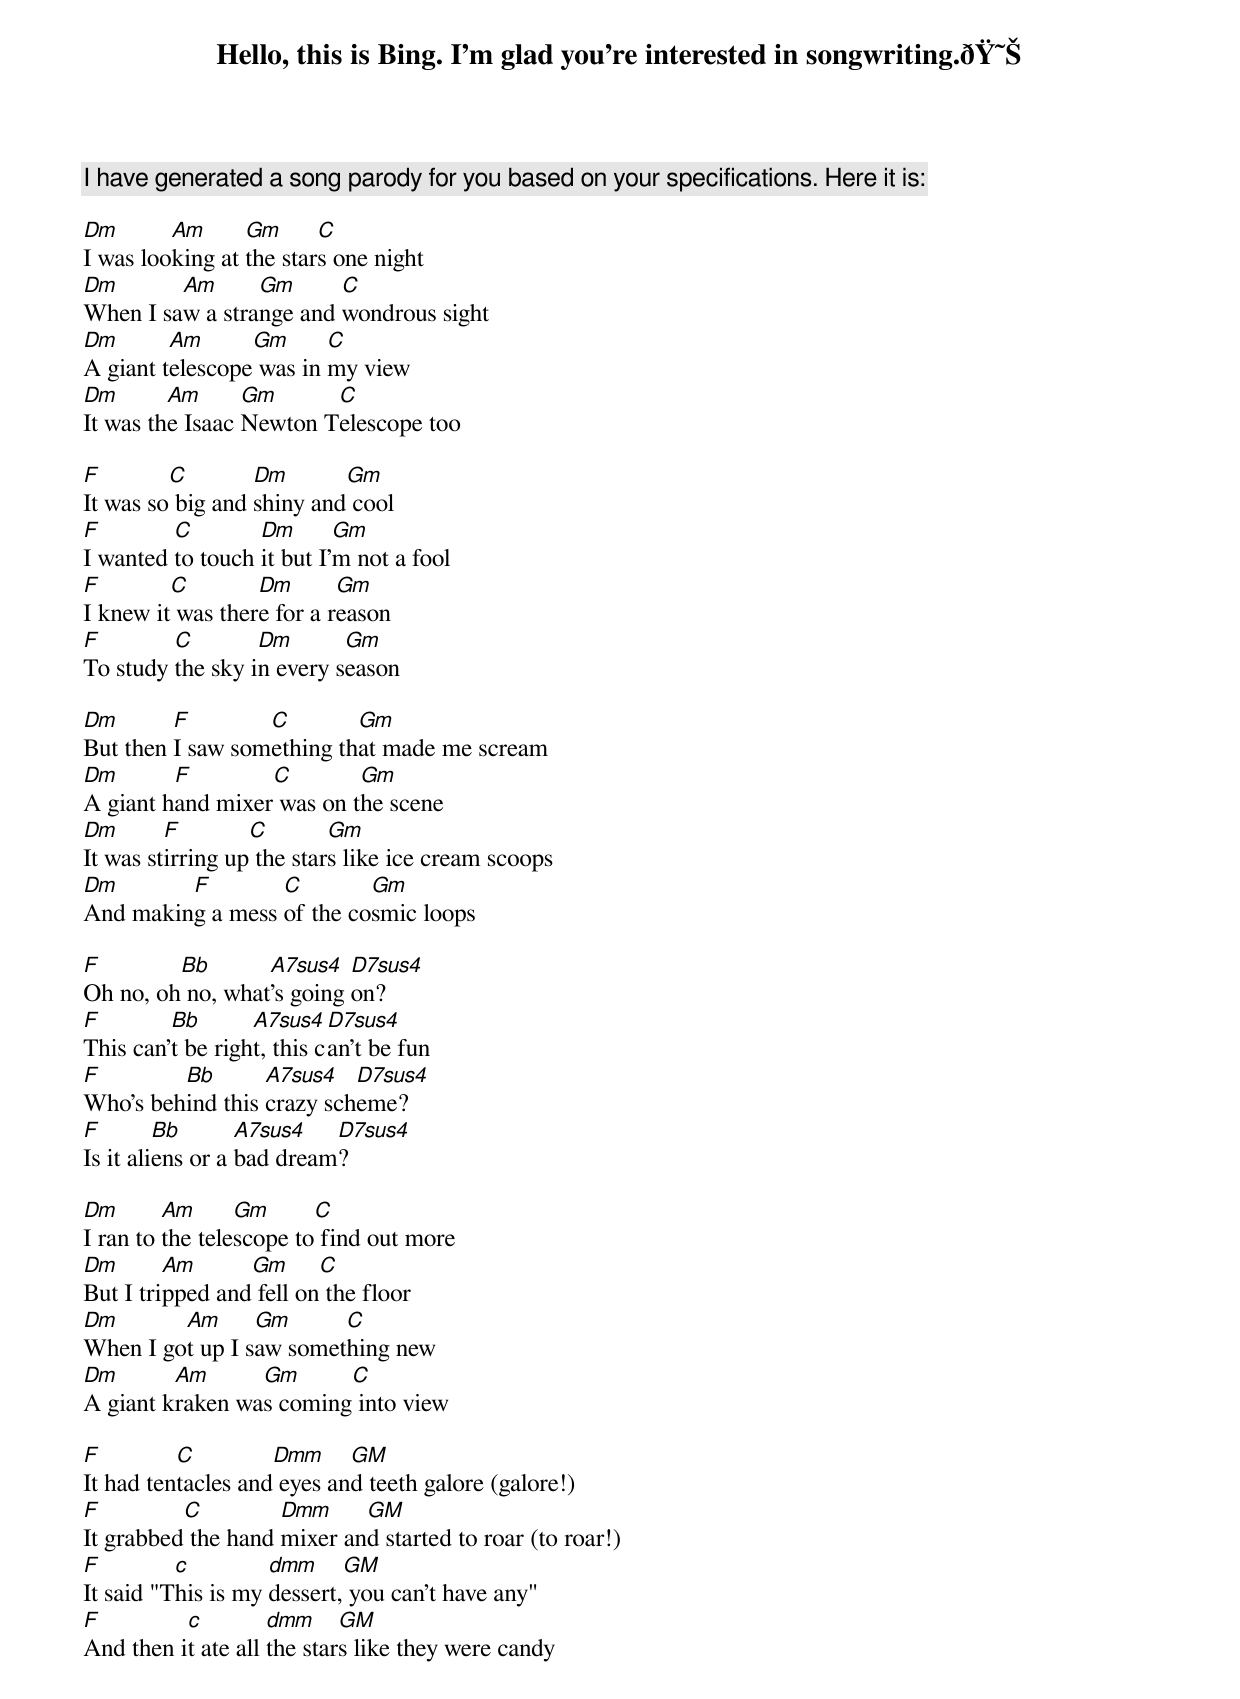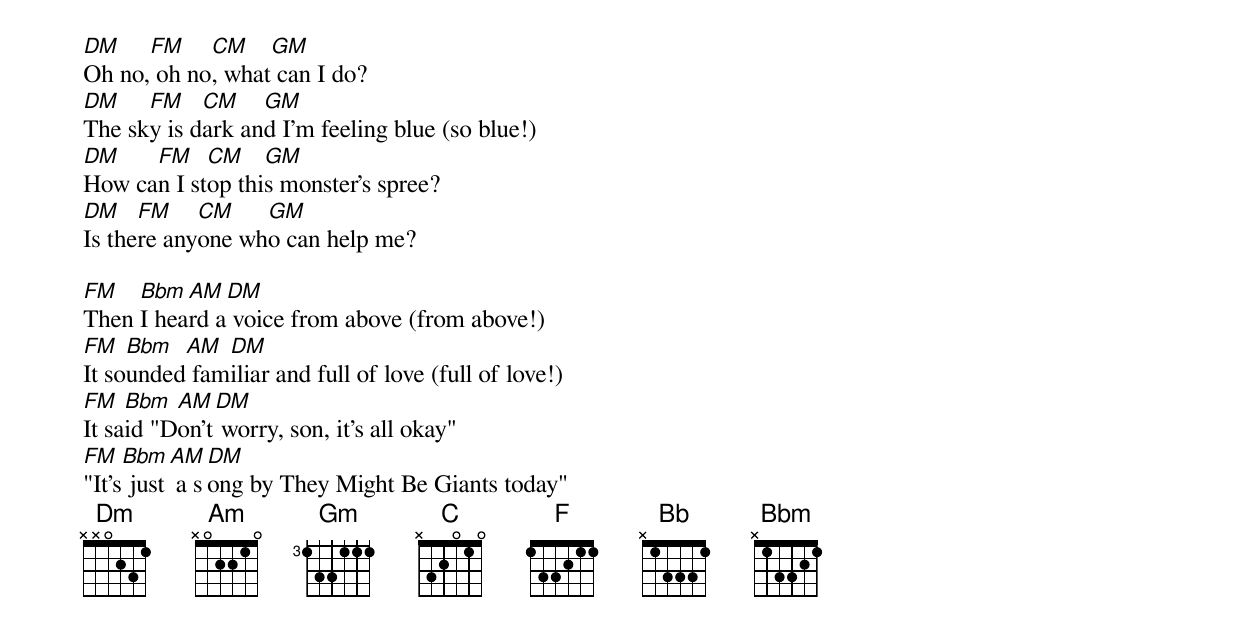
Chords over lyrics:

Hello, this is Bing. I'm glad you're interested in songwriting.ðŸ˜Š

I have generated a song parody for you based on your specifications. Here it is:

Dm       Am      Gm      C
I was looking at the stars one night
Dm       Am      Gm      C
When I saw a strange and wondrous sight
Dm       Am      Gm      C
A giant telescope was in my view
Dm       Am      Gm      C
It was the Isaac Newton Telescope too

F        C        Dm       Gm
It was so big and shiny and cool
F        C        Dm       Gm
I wanted to touch it but I'm not a fool
F        C        Dm       Gm
I knew it was there for a reason
F        C        Dm       Gm
To study the sky in every season

Dm       F        C        Gm
But then I saw something that made me scream
Dm       F        C        Gm
A giant hand mixer was on the scene
Dm       F        C        Gm
It was stirring up the stars like ice cream scoops
Dm       F        C        Gm
And making a mess of the cosmic loops

F        Bb       A7sus4   D7sus4
Oh no, oh no, what's going on?
F        Bb       A7sus4   D7sus4
This can't be right, this can't be fun
F        Bb       A7sus4   D7sus4
Who's behind this crazy scheme?
F        Bb       A7sus4   D7sus4
Is it aliens or a bad dream?

Dm       Am      Gm      C
I ran to the telescope to find out more
Dm       Am      Gm      C
But I tripped and fell on the floor
Dm       Am      Gm      C
When I got up I saw something new
Dm       Am      Gm      C
A giant kraken was coming into view

F         C         Dmm     GM
It had tentacles and eyes and teeth galore (galore!)
F         C         Dmm     GM
It grabbed the hand mixer and started to roar (to roar!)
F         c         dmm     GM
It said "This is my dessert, you can't have any"
F         c         dmm     GM
And then it ate all the stars like they were candy

DM    FM    CM    GM
Oh no, oh no, what can I do?
DM    FM    CM    GM
The sky is dark and I'm feeling blue (so blue!)
DM    FM    CM    GM
How can I stop this monster's spree?
DM    FM    CM    GM
Is there anyone who can help me?

FM   Bbm  AM  DM
Then I heard a voice from above (from above!)
FM   Bbm  AM  DM
It sounded familiar and full of love (full of love!)
FM   Bbm  AM  DM
It said "Don't worry, son, it's all okay"
FM   Bbm  AM  DM
"It's just a song by They Might Be Giants today"
